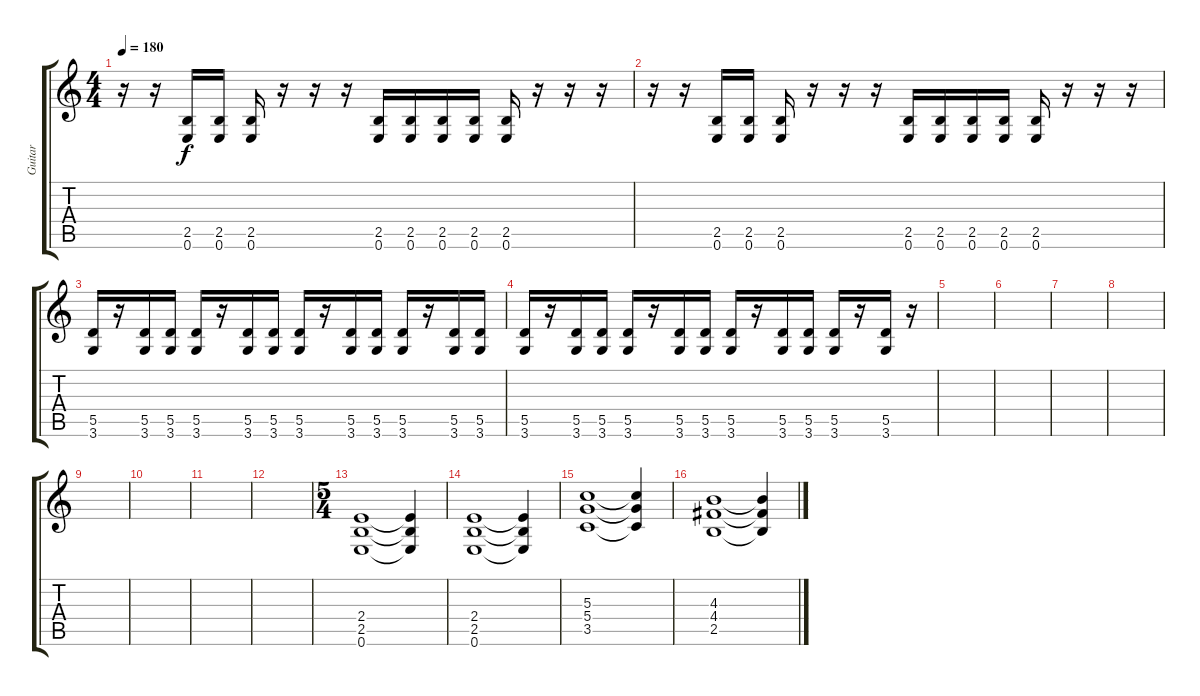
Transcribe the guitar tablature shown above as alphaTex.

\track ("Guitar" "Guitar") {instrument distortionguitar}
\staff {score tabs}
\tuning (E4 B3 G3 D3 A2 E2) {hide}
\ts (4 4)
\tempo 180
\clef g2
\ks c
r.16{dy f} r.16 (2.5 0.6).16 (2.5 0.6).16 (2.5 0.6).16 r.16 r.16 r.16 (2.5 0.6).16 (2.5 0.6).16 (2.5 0.6).16 (2.5 0.6).16 (2.5 0.6).16 r.16 r.16 r.16 |
r.16 r.16 (2.5 0.6).16 (2.5 0.6).16 (2.5 0.6).16 r.16 r.16 r.16 (2.5 0.6).16 (2.5 0.6).16 (2.5 0.6).16 (2.5 0.6).16 (2.5 0.6).16 r.16 r.16 r.16 |
(5.5 3.6).16 r.16 (5.5 3.6).16 (5.5 3.6).16 (5.5 3.6).16 r.16 (5.5 3.6).16 (5.5 3.6).16 (5.5 3.6).16 r.16 (5.5 3.6).16 (5.5 3.6).16 (5.5 3.6).16 r.16 (5.5 3.6).16 (5.5 3.6).16 |
(5.5 3.6).16 r.16 (5.5 3.6).16 (5.5 3.6).16 (5.5 3.6).16 r.16 (5.5 3.6).16 (5.5 3.6).16 (5.5 3.6).16 r.16 (5.5 3.6).16 (5.5 3.6).16 (5.5 3.6).16 r.16 (5.5 3.6).16 r.16 |
|
|
|
|
|
|
|
|
\ts (5 4)
(2.4 2.5 0.6).1 (2.4{t} 2.5{t} 0.6{t}).4 |
(2.4 2.5 0.6).1 (2.4{t} 2.5{t} 0.6{t}).4 |
(5.3 5.4 3.5).1 (5.3{t} 5.4{t} 3.5{t}).4 |
(4.3 4.4 2.5).1 (4.3{t} 4.4{t} 2.5{t}).4
